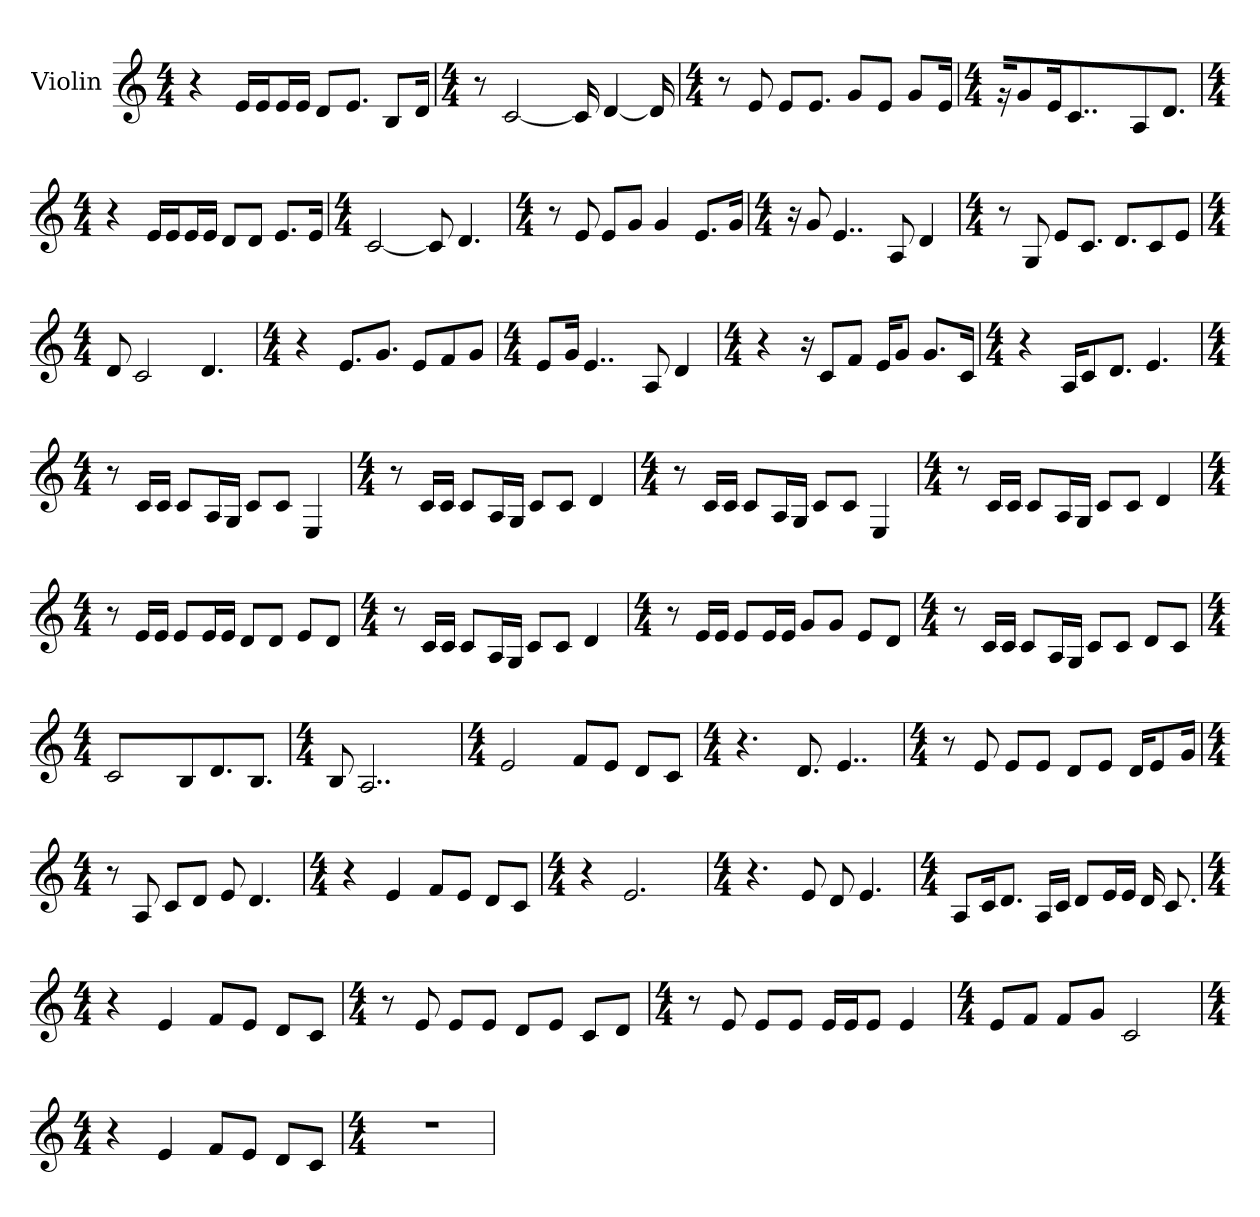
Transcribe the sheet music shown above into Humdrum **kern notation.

**kern
*part1
*staff1
*I"Violin
*I'Vln
*M4/4
=
4r
16eLL
16eJ
16eL
16eJJ
8dL
8.eJ
8BL
16dJk
=
*M4/4
8r
[2c
16c]
[4d
16d]
=
*M4/4
8r
8e
8eL
8.eJ
8gL
8eJ
8gL
16eJk
=
*M4/4
16r
8gL
16eJk
4..c
8A
8.dJ
=
*M4/4
4r
16eLL
16eJ
16eL
16eJJ
8dL
8dJ
8.eL
16eJk
=
*M4/4
[2c
8c]
4.d
=
*M4/4
8r
8e
8eL
8gJ
4g
8.eL
16gJk
=
*M4/4
16r
8g
4..e
8A
4d
=
*M4/4
8r
8G
8eL
8.cJ
8.dL
8c
8eJ
=
*M4/4
8d
2c
4.d
=
*M4/4
4r
8.eL
8.gJ
8eL
8f
8gJ
=
*M4/4
8eL
16gJk
4..e
8A
4d
=
*M4/4
4r
16r
8cL
8fJ
16eKL
8gJ
8.gL
16cJk
=
*M4/4
4r
16AKL
8c
8.dJ
4.e
=
*M4/4
8r
16cLL
16cJJ
8cL
16AL
16GJJ
8cL
8cJ
4E
=
*M4/4
8r
16cLL
16cJJ
8cL
16AL
16GJJ
8cL
8cJ
4d
=
*M4/4
8r
16cLL
16cJJ
8cL
16AL
16GJJ
8cL
8cJ
4E
=
*M4/4
8r
16cLL
16cJJ
8cL
16AL
16GJJ
8cL
8cJ
4d
=
*M4/4
8r
16eLL
16eJJ
8eL
16eL
16eJJ
8dL
8dJ
8eL
8dJ
=
*M4/4
8r
16cLL
16cJJ
8cL
16AL
16GJJ
8cL
8cJ
4d
=
*M4/4
8r
16eLL
16eJJ
8eL
16eL
16eJJ
8gL
8gJ
8eL
8dJ
=
*M4/4
8r
16cLL
16cJJ
8cL
16AL
16GJJ
8cL
8cJ
8dL
8cJ
=
*M4/4
2c
8BL
8.dJ
8.BJ
=
*M4/4
8B
2..A
=
*M4/4
2e
8fL
8eJ
8dL
8cJ
=
*M4/4
4.r
8.d
4..e
=
*M4/4
8r
8e
8eL
8eJ
8dL
8eJ
16dKL
8e
16gJk
=
*M4/4
8r
8A
8cL
8dJ
8e
4.d
=
*M4/4
4r
4e
8fL
8eJ
8dL
8cJ
=
*M4/4
4r
2.e
=
*M4/4
4.r
8e
8d
4.e
=
*M4/4
8AL
16cK
8.dJ
16ALL
16cJJ
8dL
16eL
16eJJ
16dLL
8.cJ
=
*M4/4
4r
4e
8fL
8eJ
8dL
8cJ
=
*M4/4
8r
8e
8eL
8eJ
8dL
8eJ
8cL
8dJ
=
*M4/4
8r
8e
8eL
8eJ
16eLL
16eJ
8eJ
4e
=
*M4/4
8eL
8fJ
8fL
8gJ
2c
=
*M4/4
4r
4e
8fL
8eJ
8dL
8cJ
=
*M4/4
1r
=
*-
